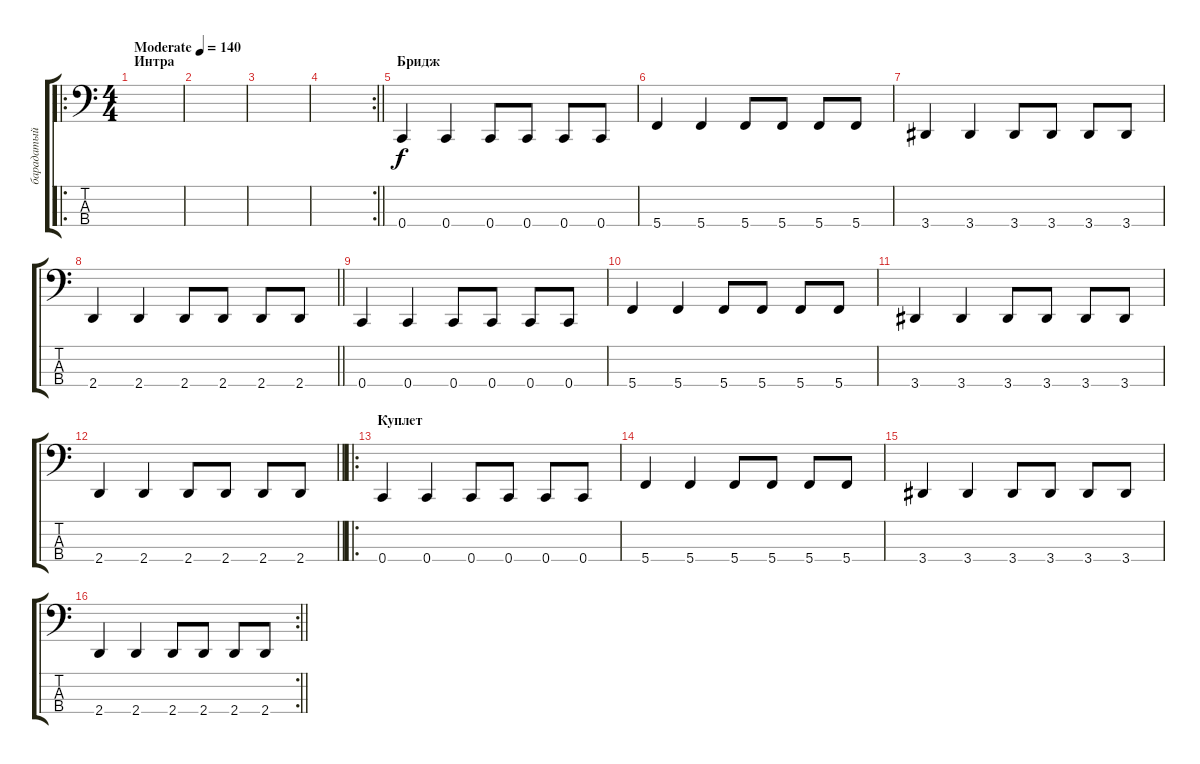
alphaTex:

\track ("барадатый два" "барадатый ") {instrument electricbassfinger}
\staff {score tabs}
\tuning (Eb2 Bb1 F1 C1) {hide}
\ro
\ts (4 4)
\section ("" "Интра")
\tempo (140 "Moderate")
\clef f4
\ks c
|
|
|
\rc 2
\barLineRight lightlight
|
\section ("" "Бридж")
0.4.4 0.4.4 0.4.8 0.4.8 0.4.8 0.4.8 |
5.4.4 5.4.4 5.4.8 5.4.8 5.4.8 5.4.8 |
3.4.4 3.4.4 3.4.8 3.4.8 3.4.8 3.4.8 |
\barLineRight lightlight
2.4.4 2.4.4 2.4.8 2.4.8 2.4.8 2.4.8 |
0.4.4 0.4.4 0.4.8 0.4.8 0.4.8 0.4.8 |
5.4.4 5.4.4 5.4.8 5.4.8 5.4.8 5.4.8 |
3.4.4 3.4.4 3.4.8 3.4.8 3.4.8 3.4.8 |
\barLineRight lightlight
2.4.4 2.4.4 2.4.8 2.4.8 2.4.8 2.4.8 |
\ro
\section ("" "Куплет")
0.4.4 0.4.4 0.4.8 0.4.8 0.4.8 0.4.8 |
5.4.4 5.4.4 5.4.8 5.4.8 5.4.8 5.4.8 |
3.4.4 3.4.4 3.4.8 3.4.8 3.4.8 3.4.8 |
\rc 2
\barLineRight lightlight
2.4.4 2.4.4 2.4.8 2.4.8 2.4.8 2.4.8
